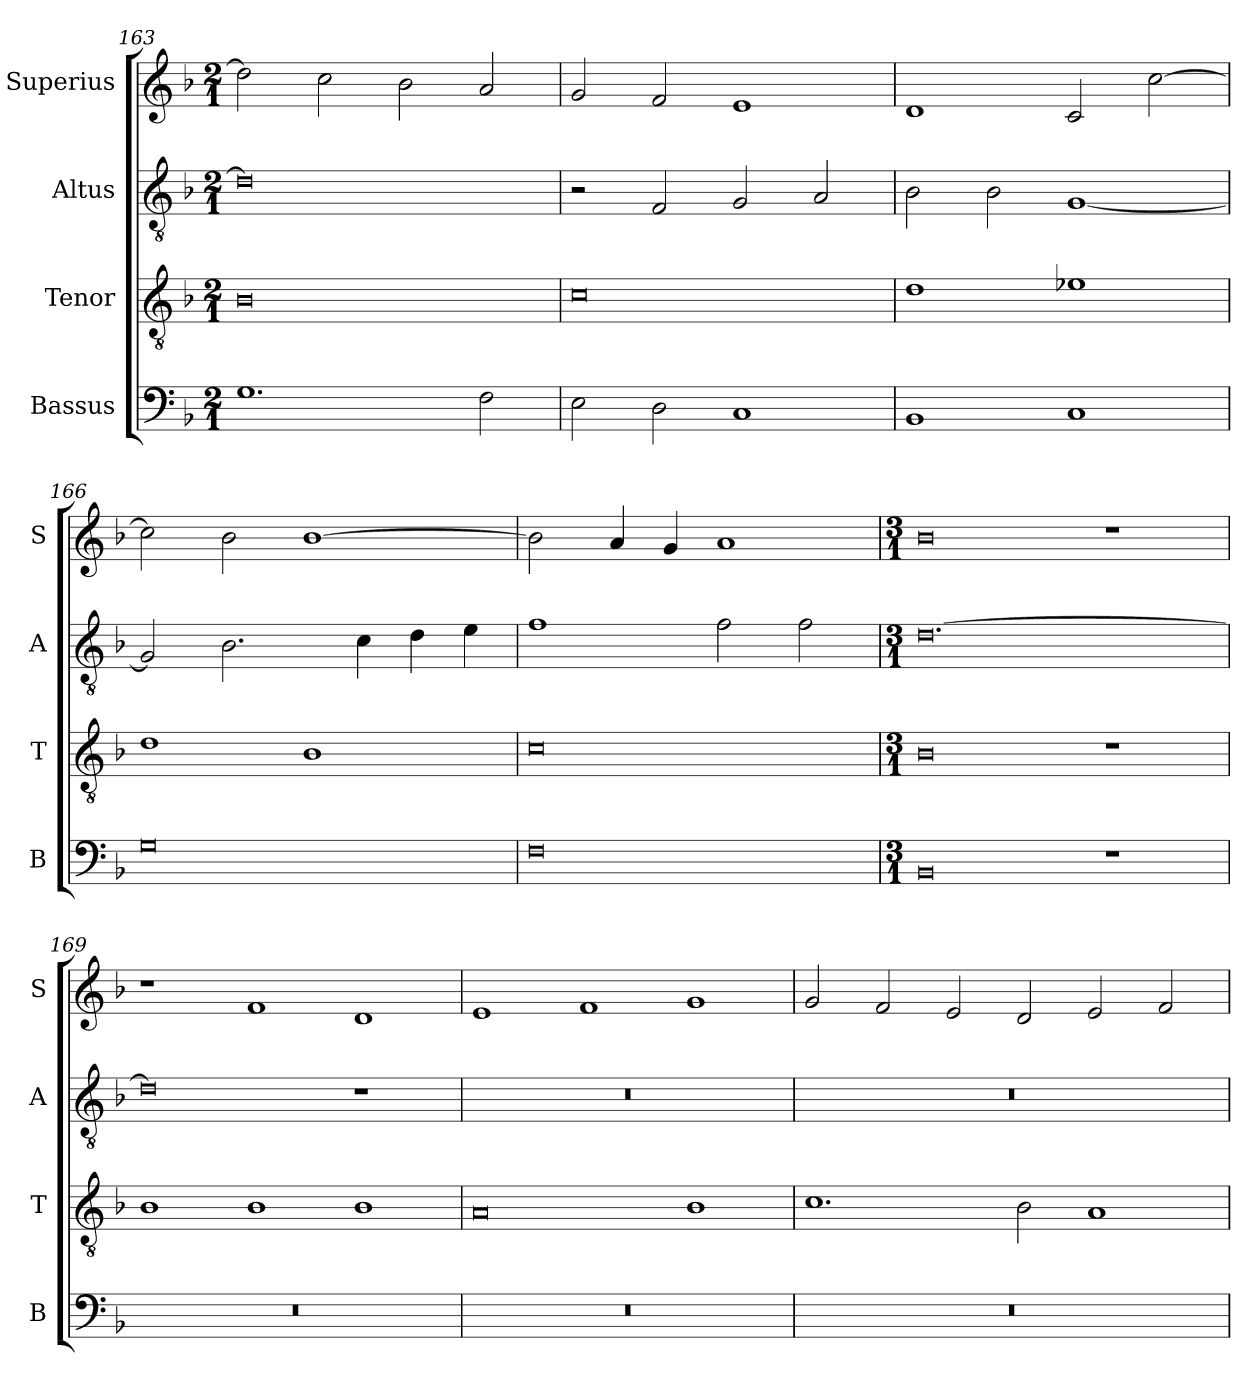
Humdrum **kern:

**kern	**kern	**kern	**kern
*part4	*part3	*part2	*part1
*staff4	*staff3	*staff2	*staff1
*I"Bassus	*I"Tenor	*I"Altus	*I"Superius
*I'B	*I'T	*I'A	*I'S
*clefF4	*clefGv2	*clefGv2	*clefG2
*k[b-]	*k[b-]	*k[b-]	*k[b-]
*M2/1	*M2/1	*M2/1	*M2/1
=163	=163	=163	=163
1.G	0B-	0d]	2dd\]
.	.	.	2cc\
.	.	.	2b-\
2F\	.	.	2a/
=164	=164	=164	=164
2E\	0c	2r	2g/
2D\	.	2F/	2f/
1C	.	2G/	1e
.	.	2A/	.
=165	=165	=165	=165
1BB-	1d	2B-\	1d
.	.	2B-\	.
1C	1e-X	[1G	2c/
.	.	.	[2cc\
=166	=166	=166	=166
0G	1d	2G/]	2cc\]
.	.	2.B-\	2b-\
.	1B-	.	[1b-
.	.	4c\	.
.	.	4d\	.
.	.	4e\	.
=167	=167	=167	=167
0F	0c	1f	2b-\]
.	.	.	4a/
.	.	.	4g/
.	.	2f\	1a
.	.	2f\	.
=168	=168	=168	=168
*M3/1	*M3/1	*M3/1	*M3/1
0BB-	0B-	[0.d	0b-
1r	1r	.	1r
=169	=169	=169	=169
0.r	1B-	0d]	1r
.	1B-	.	1f
.	1B-	1r	1d
=170	=170	=170	=170
0.r	0A	0.r	1e
.	.	.	1f
.	1B-	.	1g
=171	=171	=171	=171
0.r	1.c	0.r	2g/
.	.	.	2f/
.	.	.	2e/
.	2B-\	.	2d/
.	1A	.	2e/
.	.	.	2f/
=	=	=	=
*-	*-	*-	*-
